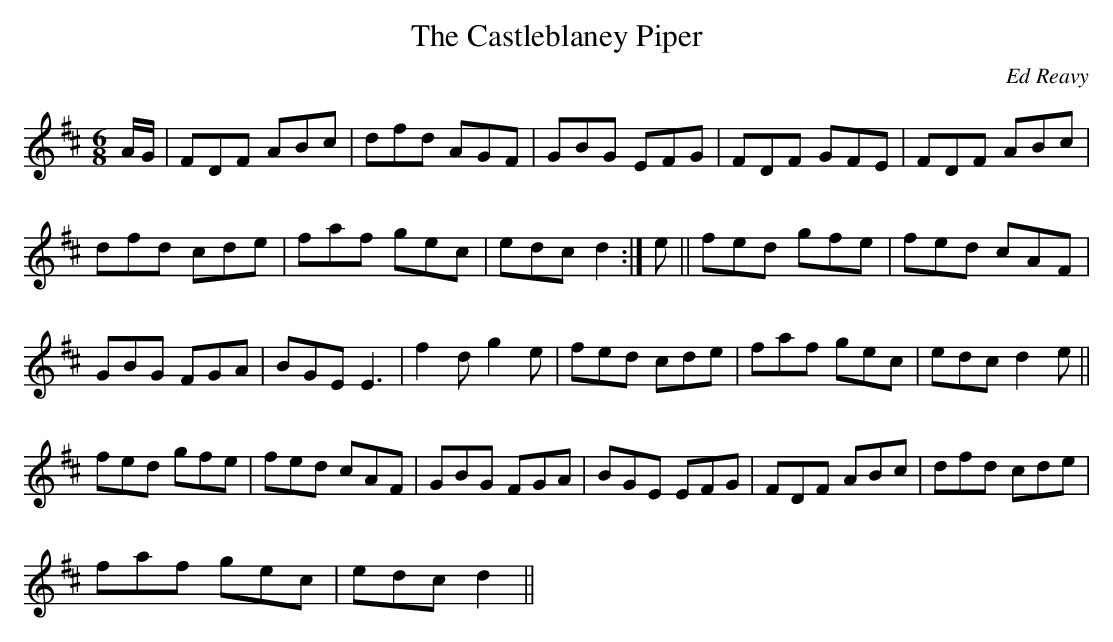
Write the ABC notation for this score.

X:1
T:The Castleblaney Piper
C:Ed Reavy
M:6/8
L:1/8
K:D
A/2G/2|FDF ABc|dfd AGF|GBG EFG|FDF GFE|FDF ABc|
dfd cde|faf gec|edc d2:|e||fed gfe|fed cAF|
GBG FGA|BGE E3|f2 d g2 e|fed cde|faf gec|edc d2 e||
fed gfe|fed cAF|GBG FGA|BGE EFG|FDF ABc|dfd cde|
faf gec|edc d2||
